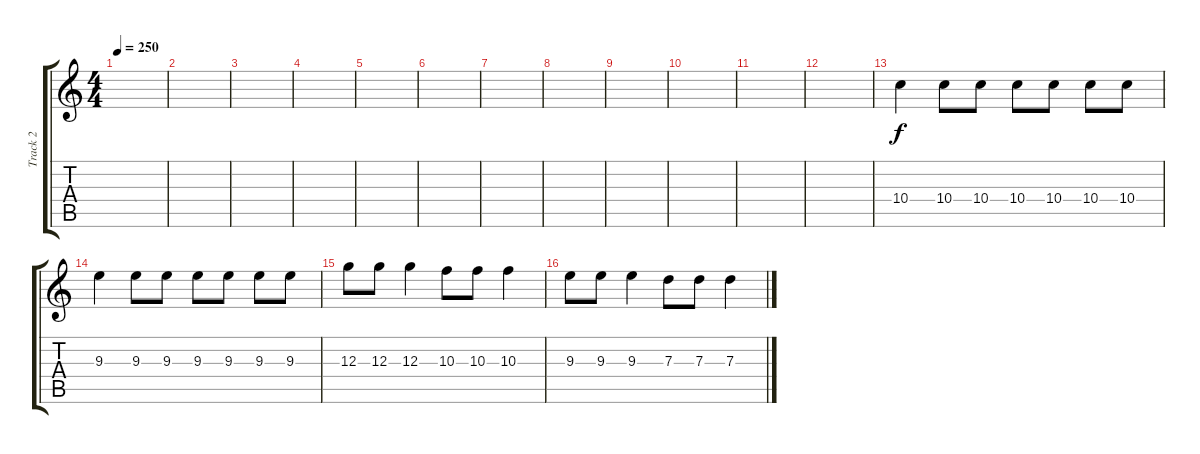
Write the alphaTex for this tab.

\track ("Track 2" "Track 2") {instrument distortionguitar}
\staff {score tabs}
\tuning (E4 B3 G3 D3 A2 E2) {hide}
\ts (4 4)
\tempo 250
\clef g2
\ks c
|
|
|
|
|
|
|
|
|
|
|
|
10.4.4{dy f} 10.4.8 10.4.8 10.4.8 10.4.8 10.4.8 10.4.8 |
9.3.4 9.3.8 9.3.8 9.3.8 9.3.8 9.3.8 9.3.8 |
12.3.8 12.3.8 12.3.4 10.3.8 10.3.8 10.3.4 |
9.3.8 9.3.8 9.3.4 7.3.8 7.3.8 7.3.4
